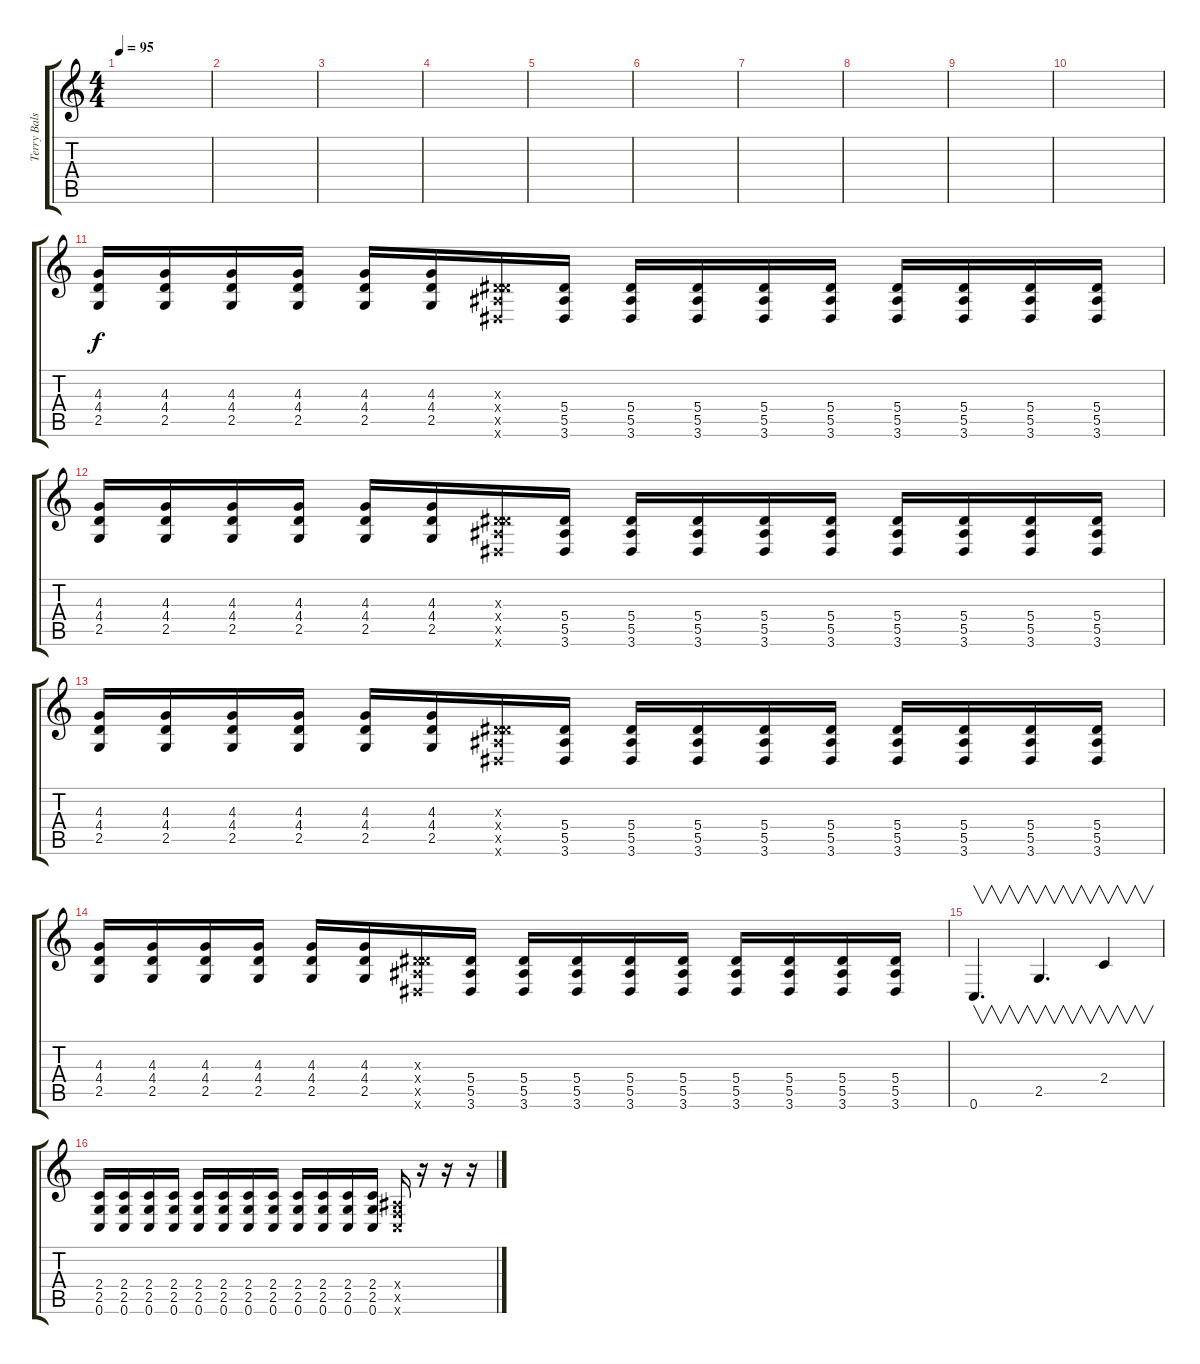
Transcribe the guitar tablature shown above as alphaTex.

\track ("Terry Balsamo (2 guitar)" "Terry Bals") {instrument overdrivenguitar}
\staff {score tabs}
\tuning (C4 G3 Eb3 Bb2 F2 C2) {hide}
\ts (4 4)
\tempo 95
\clef g2
\ks c
|
|
|
|
|
|
|
|
|
|
(4.3 4.4 2.5).16{volume 13 balance 0} (4.3 4.4 2.5).16 (4.3 4.4 2.5).16 (4.3 4.4 2.5).16 (4.3 4.4 2.5).16 (4.3 4.4 2.5).16 (0.3{x} 5.4{x} 5.5{x} 3.6{x}).16 (5.4 5.5 3.6).16 (5.4 5.5 3.6).16 (5.4 5.5 3.6).16 (5.4 5.5 3.6).16 (5.4 5.5 3.6).16 (5.4 5.5 3.6).16 (5.4 5.5 3.6).16 (5.4 5.5 3.6).16 (5.4 5.5 3.6).16 |
(4.3 4.4 2.5).16 (4.3 4.4 2.5).16 (4.3 4.4 2.5).16 (4.3 4.4 2.5).16 (4.3 4.4 2.5).16 (4.3 4.4 2.5).16 (0.3{x} 5.4{x} 5.5{x} 3.6{x}).16 (5.4 5.5 3.6).16 (5.4 5.5 3.6).16 (5.4 5.5 3.6).16 (5.4 5.5 3.6).16 (5.4 5.5 3.6).16 (5.4 5.5 3.6).16 (5.4 5.5 3.6).16 (5.4 5.5 3.6).16 (5.4 5.5 3.6).16 |
(4.3 4.4 2.5).16 (4.3 4.4 2.5).16 (4.3 4.4 2.5).16 (4.3 4.4 2.5).16 (4.3 4.4 2.5).16 (4.3 4.4 2.5).16 (0.3{x} 5.4{x} 5.5{x} 3.6{x}).16 (5.4 5.5 3.6).16 (5.4 5.5 3.6).16 (5.4 5.5 3.6).16 (5.4 5.5 3.6).16 (5.4 5.5 3.6).16 (5.4 5.5 3.6).16 (5.4 5.5 3.6).16 (5.4 5.5 3.6).16 (5.4 5.5 3.6).16 |
(4.3 4.4 2.5).16 (4.3 4.4 2.5).16 (4.3 4.4 2.5).16 (4.3 4.4 2.5).16 (4.3 4.4 2.5).16 (4.3 4.4 2.5).16 (0.3{x} 5.4{x} 5.5{x} 3.6{x}).16 (5.4 5.5 3.6).16 (5.4 5.5 3.6).16 (5.4 5.5 3.6).16 (5.4 5.5 3.6).16 (5.4 5.5 3.6).16 (5.4 5.5 3.6).16 (5.4 5.5 3.6).16 (5.4 5.5 3.6).16 (5.4 5.5 3.6).16 |
0.6.4{v d volume 16} 2.5.4{v d} 2.4.4{v} |
(2.4 2.5 0.6).16 (2.4 2.5 0.6).16 (2.4 2.5 0.6).16 (2.4 2.5 0.6).16 (2.4 2.5 0.6).16 (2.4 2.5 0.6).16 (2.4 2.5 0.6).16 (2.4 2.5 0.6).16 (2.4 2.5 0.6).16 (2.4 2.5 0.6).16 (2.4 2.5 0.6).16 (2.4 2.5 0.6).16 (0.4{x} 0.5{x} 0.6{x}).16 r.16 r.16 r.16
